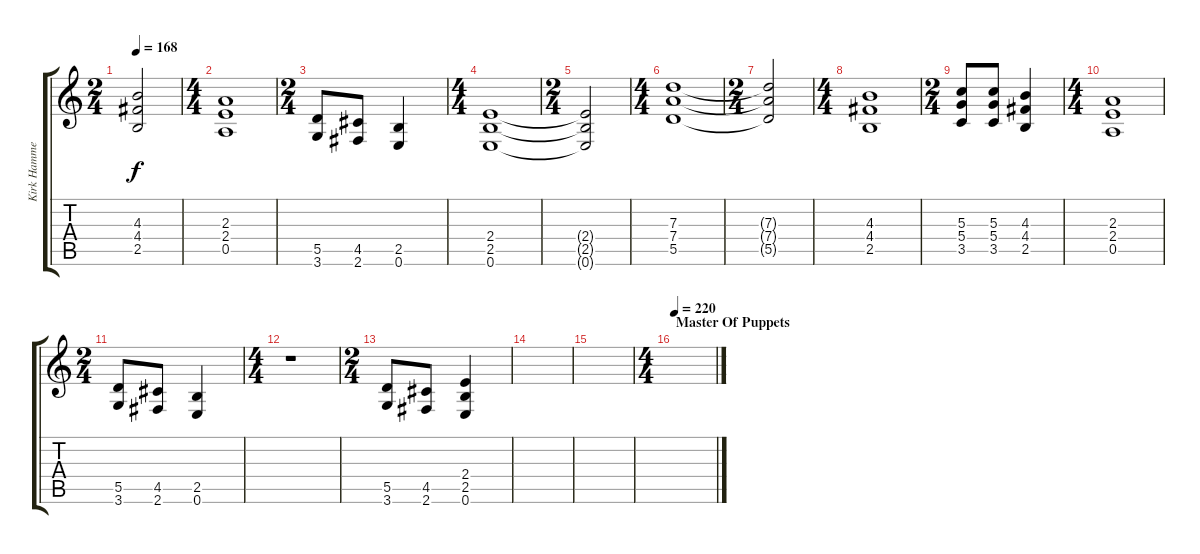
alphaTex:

\track ("Kirk Hammett Overdrive" "Kirk Hamme") {instrument overdrivenguitar}
\staff {score tabs}
\tuning (E4 B3 G3 D3 A2 E2) {hide}
\ts (2 4)
\tempo 168
\clef g2
\ks c
(4.3{t} 4.4{t} 2.5{t}).2{dy f} |
\ts (4 4)
(2.3 2.4 0.5).1{instrument distortionguitar} |
\ts (2 4)
(5.5 3.6).8{instrument distortionguitar} (4.5 2.6).8 (2.5 0.6).4 |
\ts (4 4)
(2.4 2.5 0.6).1{instrument distortionguitar} |
\ts (2 4)
(2.4{t} 2.5{t} 0.6{t}).2 |
\ts (4 4)
(7.3 7.4 5.5).1{instrument distortionguitar} |
\ts (2 4)
(7.3{t} 7.4{t} 5.5{t}).2 |
\ts (4 4)
(4.3 4.4 2.5).1{instrument distortionguitar} |
\ts (2 4)
(5.3 5.4 3.5).8{instrument distortionguitar} (5.3 5.4 3.5).8 (4.3 4.4 2.5).4 |
\ts (4 4)
(2.3 2.4 0.5).1{instrument distortionguitar} |
\ts (2 4)
(5.5 3.6).8{instrument distortionguitar} (4.5 2.6).8 (2.5 0.6).4 |
\ts (4 4)
r.1 |
\ts (2 4)
(5.5 3.6).8{instrument distortionguitar} (4.5 2.6).8 (2.4 2.5 0.6).4 |
|
|
\ts (4 4)
\section ("" "Master Of Puppets")
\tempo 220
